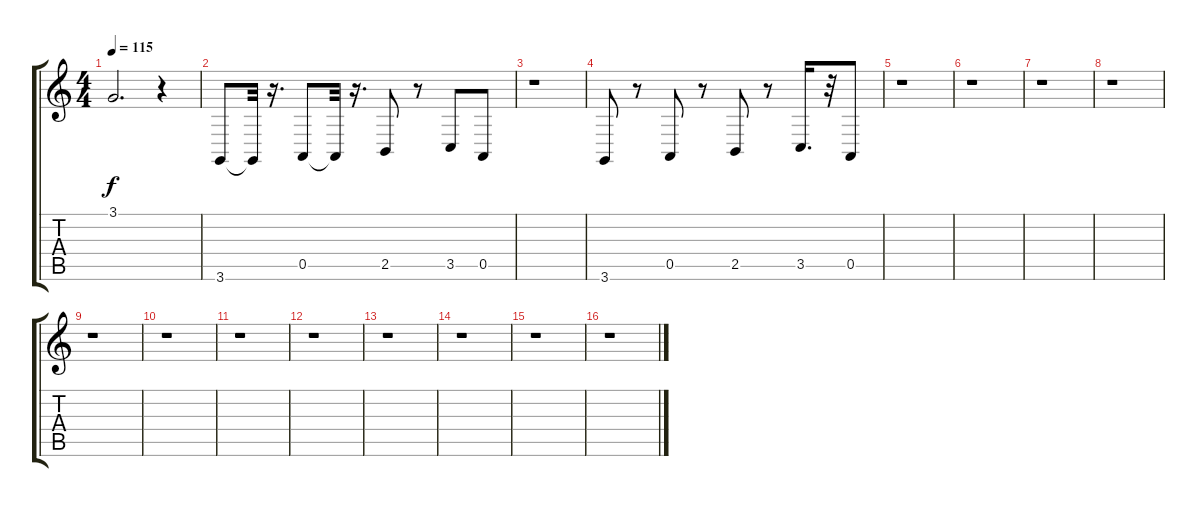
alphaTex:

\track "" {instrument voiceoohs}
\staff {score tabs}
\tuning (E4 B3 G3 D3 A2 E2) {hide}
\ts (4 4)
\tempo 115
\clef g2
\ks c
3.1{t}.2{d dy f} r.4 |
3.6.8{volume 12 balance 10} 3.6{t}.32 r.16{d} 0.5.8 0.5{t}.32 r.16{d} 2.5.8 r.8 3.5.8 0.5.8 |
r.1 |
3.6.8 r.8 0.5.8 r.8 2.5.8 r.8 3.5.16{d} r.32 0.5.8 |
r.1 |
r.1 |
r.1 |
r.1 |
r.1 |
r.1 |
r.1 |
r.1 |
r.1 |
r.1 |
r.1 |
r.1
